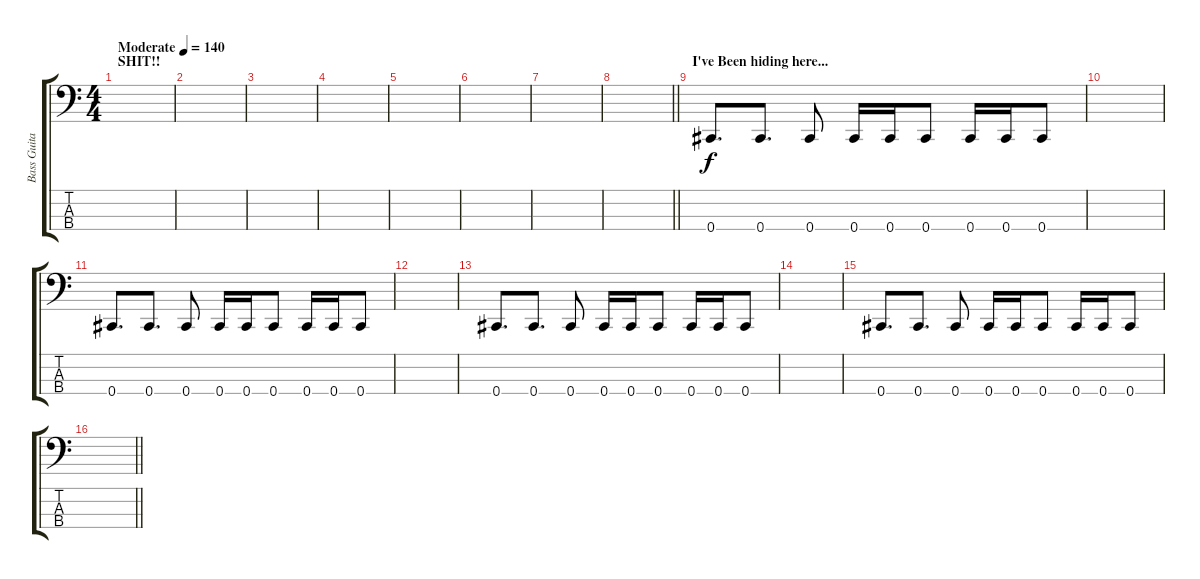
\track ("Bass Guitar- Chris" "Bass Guita") {instrument electricbasspick}
\staff {score tabs}
\tuning (Gb2 Db2 Ab1 Db1) {hide}
\ts (4 4)
\section ("" "SHIT!!")
\tempo (140 "Moderate")
\clef f4
\ks c
|
|
|
|
|
|
|
\barLineRight lightlight
|
\section ("" "I've Been hiding here...")
0.4.8{d} 0.4.8{d} 0.4.8 0.4.16 0.4.16 0.4.8 0.4.16 0.4.16 0.4.8 |
|
0.4.8{d} 0.4.8{d} 0.4.8 0.4.16 0.4.16 0.4.8 0.4.16 0.4.16 0.4.8 |
|
0.4.8{d} 0.4.8{d} 0.4.8 0.4.16 0.4.16 0.4.8 0.4.16 0.4.16 0.4.8 |
|
0.4.8{d} 0.4.8{d} 0.4.8 0.4.16 0.4.16 0.4.8 0.4.16 0.4.16 0.4.8 |
\barLineRight lightlight
